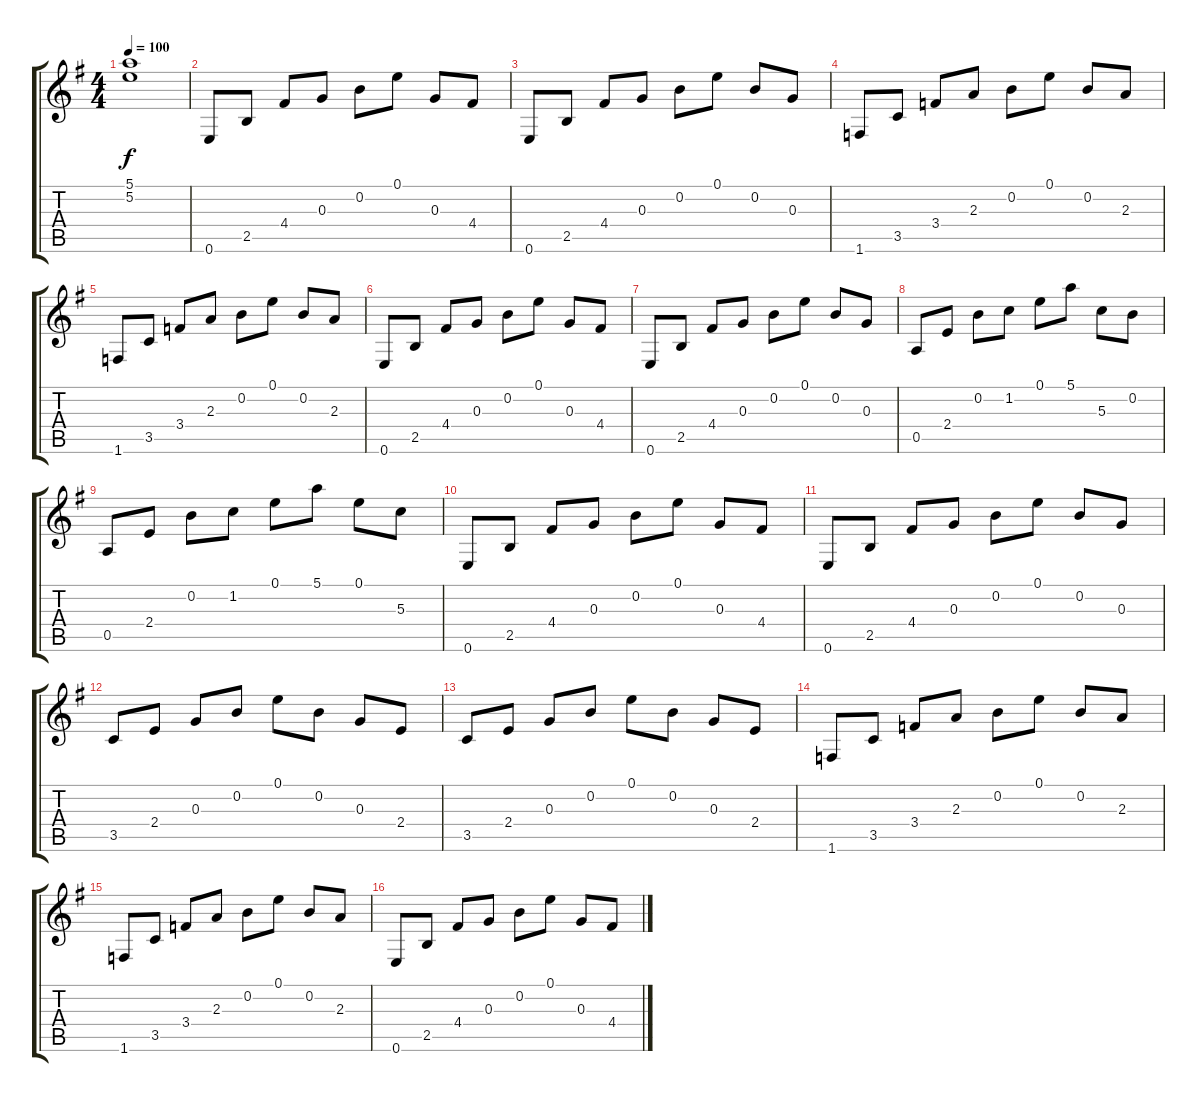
\track "" {instrument banjo}
\staff {score tabs}
\tuning (E4 B3 G3 D3 A2 E2) {hide}
\displaytranspose 12
\ts (4 4)
\tempo 100
\clef g2
\ks g
(5.1 5.2).1{dy f} |
0.6.8 2.5.8 4.4.8 0.3.8 0.2.8 0.1.8 0.3.8 4.4.8 |
0.6.8 2.5.8 4.4.8 0.3.8 0.2.8 0.1.8 0.2.8 0.3.8 |
1.6.8 3.5.8 3.4.8 2.3.8 0.2.8 0.1.8 0.2.8 2.3.8 |
1.6.8 3.5.8 3.4.8 2.3.8 0.2.8 0.1.8 0.2.8 2.3.8 |
0.6.8 2.5.8 4.4.8 0.3.8 0.2.8 0.1.8 0.3.8 4.4.8 |
0.6.8 2.5.8 4.4.8 0.3.8 0.2.8 0.1.8 0.2.8 0.3.8 |
0.5.8 2.4.8 0.2.8 1.2.8 0.1.8 5.1.8 5.3.8 0.2.8 |
0.5.8 2.4.8 0.2.8 1.2.8 0.1.8 5.1.8 0.1.8 5.3.8 |
0.6.8 2.5.8 4.4.8 0.3.8 0.2.8 0.1.8 0.3.8 4.4.8 |
0.6.8 2.5.8 4.4.8 0.3.8 0.2.8 0.1.8 0.2.8 0.3.8 |
3.5.8 2.4.8 0.3.8 0.2.8 0.1.8 0.2.8 0.3.8 2.4.8 |
3.5.8 2.4.8 0.3.8 0.2.8 0.1.8 0.2.8 0.3.8 2.4.8 |
1.6.8 3.5.8 3.4.8 2.3.8 0.2.8 0.1.8 0.2.8 2.3.8 |
1.6.8 3.5.8 3.4.8 2.3.8 0.2.8 0.1.8 0.2.8 2.3.8 |
0.6.8 2.5.8 4.4.8 0.3.8 0.2.8 0.1.8 0.3.8 4.4.8
